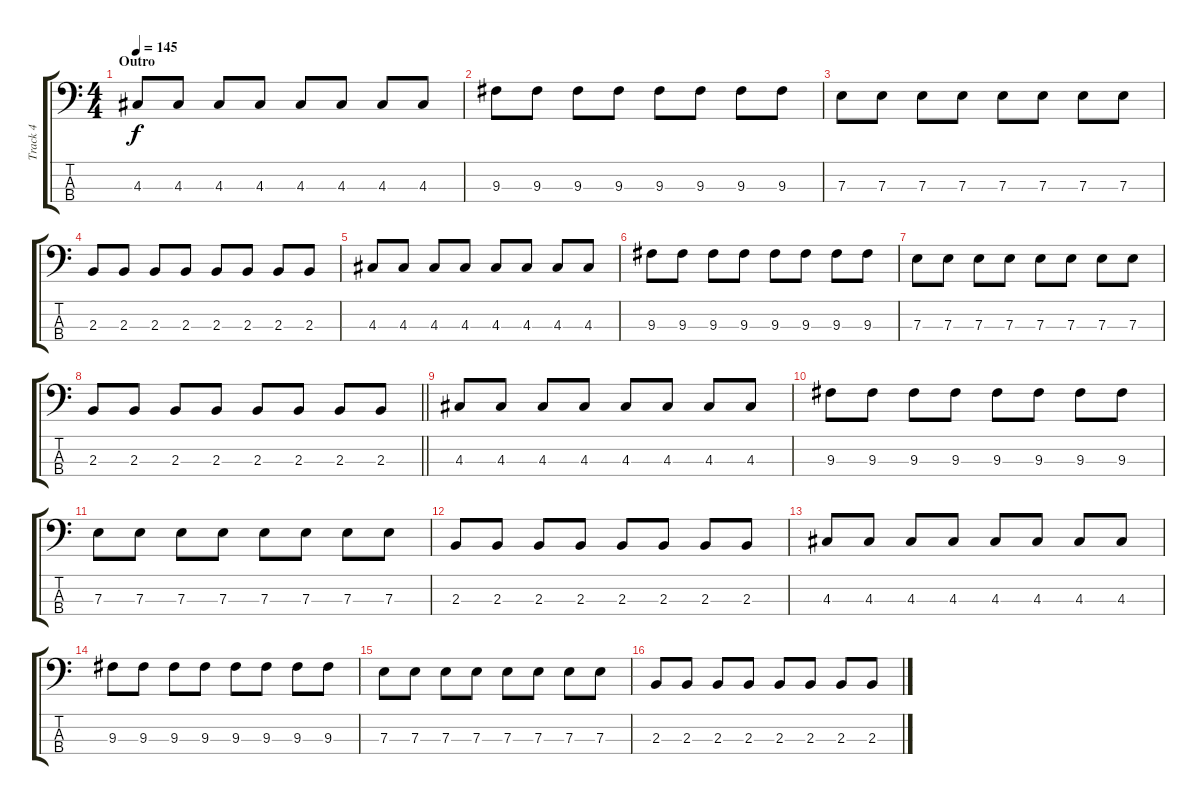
\track ("Track 4" "Track 4") {instrument electricbassfinger}
\staff {score tabs}
\tuning (G2 D2 A1 E1) {hide}
\ts (4 4)
\section ("" "Outro")
\tempo 145
\clef f4
\ks c
4.3.8{dy f} 4.3.8 4.3.8 4.3.8 4.3.8 4.3.8 4.3.8 4.3.8 |
9.3.8 9.3.8 9.3.8 9.3.8 9.3.8 9.3.8 9.3.8 9.3.8 |
7.3.8 7.3.8 7.3.8 7.3.8 7.3.8 7.3.8 7.3.8 7.3.8 |
2.3.8 2.3.8 2.3.8 2.3.8 2.3.8 2.3.8 2.3.8 2.3.8 |
4.3.8 4.3.8 4.3.8 4.3.8 4.3.8 4.3.8 4.3.8 4.3.8 |
9.3.8 9.3.8 9.3.8 9.3.8 9.3.8 9.3.8 9.3.8 9.3.8 |
7.3.8 7.3.8 7.3.8 7.3.8 7.3.8 7.3.8 7.3.8 7.3.8 |
\barLineRight lightlight
2.3.8 2.3.8 2.3.8 2.3.8 2.3.8 2.3.8 2.3.8 2.3.8 |
4.3.8 4.3.8 4.3.8 4.3.8 4.3.8 4.3.8 4.3.8 4.3.8 |
9.3.8 9.3.8 9.3.8 9.3.8 9.3.8 9.3.8 9.3.8 9.3.8 |
7.3.8 7.3.8 7.3.8 7.3.8 7.3.8 7.3.8 7.3.8 7.3.8 |
2.3.8 2.3.8 2.3.8 2.3.8 2.3.8 2.3.8 2.3.8 2.3.8 |
4.3.8 4.3.8 4.3.8 4.3.8 4.3.8 4.3.8 4.3.8 4.3.8 |
9.3.8 9.3.8 9.3.8 9.3.8 9.3.8 9.3.8 9.3.8 9.3.8 |
7.3.8 7.3.8 7.3.8 7.3.8 7.3.8 7.3.8 7.3.8 7.3.8 |
2.3.8 2.3.8 2.3.8 2.3.8 2.3.8 2.3.8 2.3.8 2.3.8
